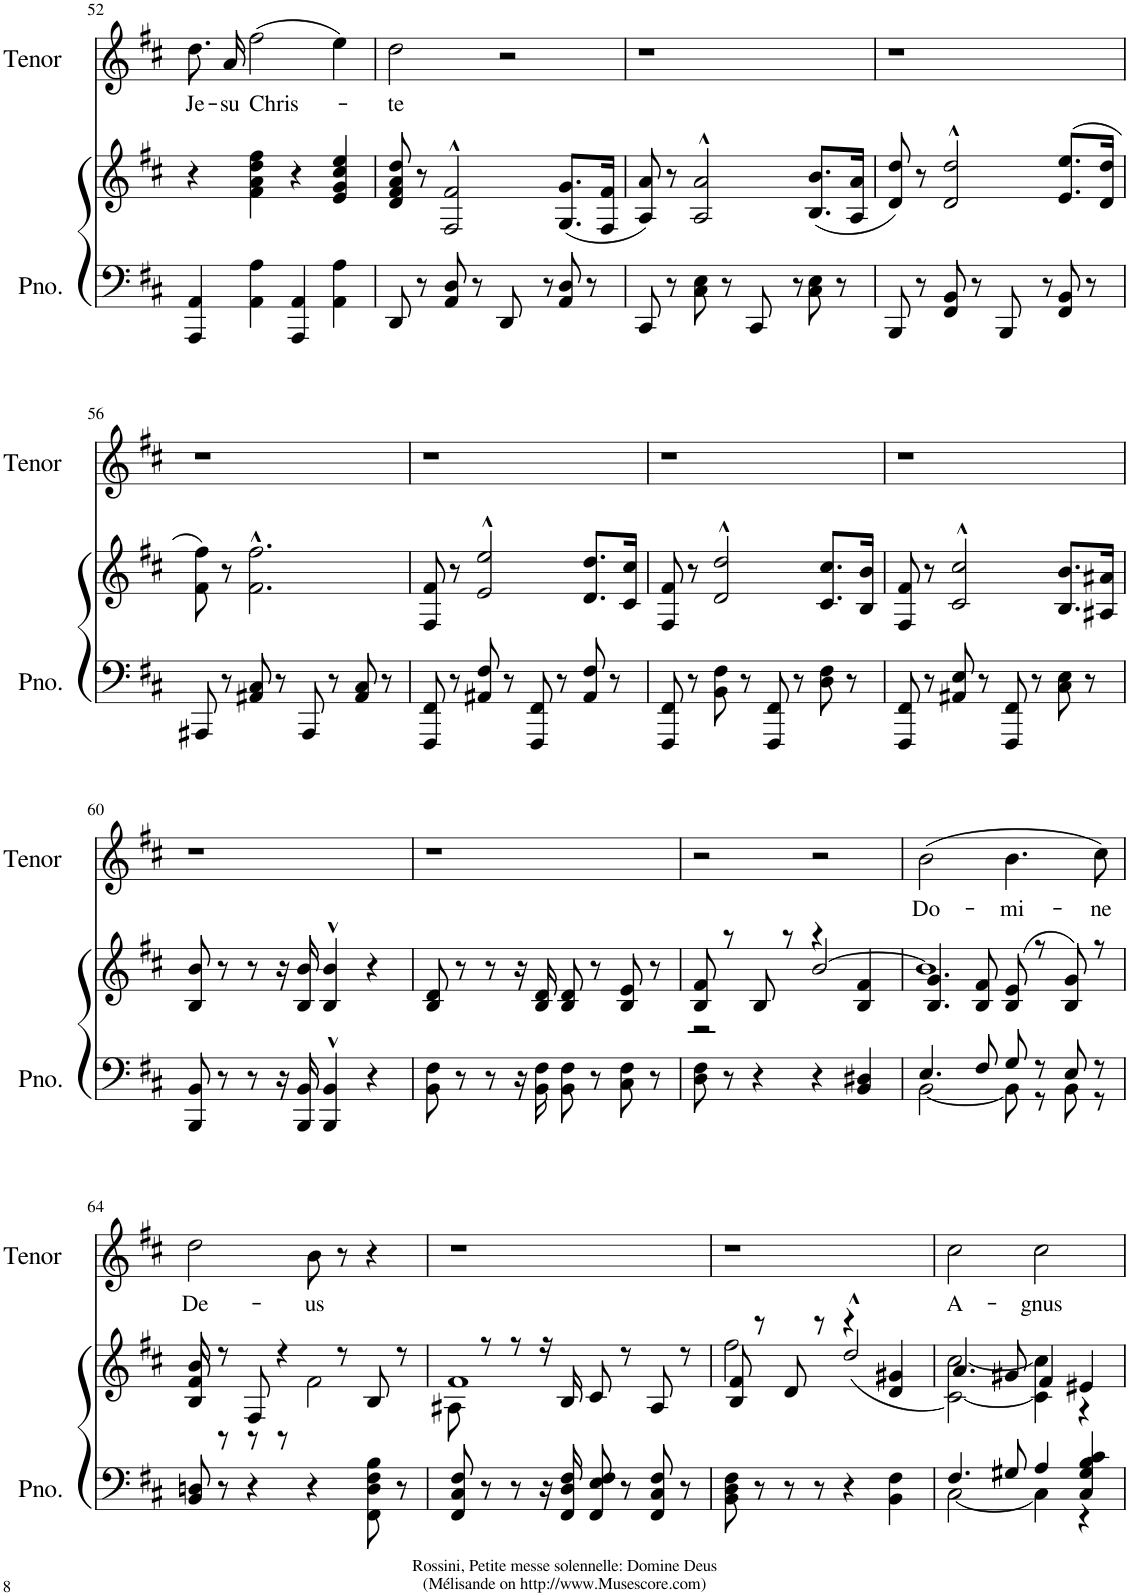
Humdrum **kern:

**kern	**kern	**kern	**text
*part3	*part2	*part1	*part1
*staff3	*staff2	*staff1	*staff1
*I"Piano	*I"Acoustic G	*I"Tenor	*
*I'Pno.	*	*I'Tenor	*
!!LO:PB:g=z
*clefF4	*clefG2	*clefG2	*
*k[f#c#]	*k[f#c#]	*k[f#c#]	*
*M4/4	*M4/4	*M4/4	*
=52	=52	=52	=52
!	!	!	!LO:LY:b
4AAA/ 4AA/	4r	8.dd\L	Je-
!	!	!	!LO:LY:b
.	.	16a\Jk	-su
!	!	!	!LO:LY:b
4AA\ 4A\	4f#\ 4a\ 4dd\ 4ff#\	(2ff#\	Chris-
4AAA/ 4AA/	4r	.	.
4AA\ 4A\	4e/ 4g/ 4cc#/ 4ee/	4ee\)	.
=53	=53	=53	=53
!	!	!	!LO:LY:b
8DD/	8d/ 8f#/ 8a/ 8dd/	2dd\	-te
8r	8r	.	.
8AA/ 8D/	2F#/^^ 2f#/^^	.	.
8r	.	.	.
8DD/	.	2r	.
8r	.	.	.
8AA/ 8D/	(8.G/ 8.g/L	.	.
8r	.	.	.
.	16F#/ 16f#/Jk	.	.
=54	=54	=54	=54
8CC#/	8A/ 8a/)	1r	.
8r	8r	.	.
8C#\ 8E\	2A/^^ 2a/^^	.	.
8r	.	.	.
8CC#/	.	.	.
8r	.	.	.
8C#\ 8E\	(8.B/ 8.b/L	.	.
8r	.	.	.
.	16A/ 16a/Jk	.	.
=55	=55	=55	=55
8BBB/	8d/ 8dd/)	1r	.
8r	8r	.	.
8FF#/ 8BB/	2d/^^ 2dd/^^	.	.
8r	.	.	.
8BBB/	.	.	.
8r	.	.	.
8FF#/ 8BB/	(8.e/ 8.ee/L	.	.
8r	.	.	.
.	16d/ 16dd/Jk	.	.
!!LO:LB:g=z
=56	=56	=56	=56
8AAA#X/	8f#\ 8ff#\)	1r	.
8r	8r	.	.
8AA#X/ 8C#/	2.f#\^^ 2.ff#\^^	.	.
8r	.	.	.
8AAA#/	.	.	.
8r	.	.	.
8AA#/ 8C#/	.	.	.
8r	.	.	.
=57	=57	=57	=57
8FFF#/ 8FF#/	8F#/ 8f#/	1r	.
8r	8r	.	.
8AA#X/ 8F#/	2e/^^ 2ee/^^	.	.
8r	.	.	.
8FFF#/ 8FF#/	.	.	.
8r	.	.	.
8AA#/ 8F#/	8.d/ 8.dd/L	.	.
8r	.	.	.
.	16c#/ 16cc#/Jk	.	.
=58	=58	=58	=58
8FFF#/ 8FF#/	8F#/ 8f#/	1r	.
8r	8r	.	.
8BB\ 8F#\	2d/^^ 2dd/^^	.	.
8r	.	.	.
8FFF#/ 8FF#/	.	.	.
8r	.	.	.
8D\ 8F#\	8.c#/ 8.cc#/L	.	.
8r	.	.	.
.	16B/ 16b/Jk	.	.
=59	=59	=59	=59
8FFF#/ 8FF#/	8F#/ 8f#/	1r	.
8r	8r	.	.
8AA#X/ 8E/	2c#/^^ 2cc#/^^	.	.
8r	.	.	.
8FFF#/ 8FF#/	.	.	.
8r	.	.	.
8C#\ 8E\	8.B/ 8.b/L	.	.
8r	.	.	.
.	16A#X/ 16a#X/Jk	.	.
!!LO:LB:g=z
=60	=60	=60	=60
8BBB/ 8BB/	8B/ 8b/	1r	.
8r	8r	.	.
8r	8r	.	.
16r	16r	.	.
16BBB/ 16BB/	16B/ 16b/	.	.
4BBB/^^ 4BB/^^	4B/^^ 4b/^^	.	.
4r	4r	.	.
=61	=61	=61	=61
8BB\ 8F#\	8B/ 8d/	1r	.
8r	8r	.	.
8r	8r	.	.
16r	16r	.	.
16BB\ 16F#\	16B/ 16d/	.	.
8BB\ 8F#\	8B/ 8d/	.	.
8r	8r	.	.
8C#\ 8F#\	8B/ 8e/	.	.
8r	8r	.	.
=62	=62	=62	=62
*	*^	*	*
8D\ 8F#\	8B/ 8f#/	2r	2r	.
8r	8r	.	.	.
4r	8B/	.	.	.
.	8r	.	.	.
4r	4r	[2b/	2r	.
4BB/ 4D#X/	4B/ 4f#/	.	.	.
=63	=63	=63	=63	=63
*^	*	*	*	*
!	!	!	!	!	!LO:LY:b
4.E/	[2BB\	4.B/ 4.g/	1b]	(2b\	Do-
8F#/	.	8B/ 8f#/	.	.	.
!	!	!	!	!	!LO:LY:b
8G/	8BB\]	(8B/ 8e/	.	4.b\	-mi-
8r	8r	8r	.	.	.
8E/	8BB\	8B/ 8g/)	.	.	.
!	!	!	!	!	!LO:LY:b
8r	8r	8r	.	8cc#\)	-ne
!!LO:LB:g=z
=64	=64	=64	=64	=64	=64
!	!	!	!	!	!LO:LY:b
*v	*v	*	*	*	*
8BB/ 8Dn/	8B/ 8f#/	8b/	2dd\	De-
8r	8r	8r	.	.
4r	8F#/	8r	.	.
.	4r	8r	.	.
!	!	!	!	!LO:LY:b
4r	.	2f#\	8b\	-us
.	8r	.	8r	.
8FF#\ 8D\ 8F#\ 8B\	8B/	.	4r	.
8r	8r	.	.	.
=65	=65	=65	=65	=65
8FF#/ 8C#/ 8F#/	8A#X\	1f#	1r	.
8r	8r	.	.	.
8r	8r	.	.	.
16r	16r	.	.	.
16FF#/ 16D/ 16F#/	16B/	.	.	.
8FF#/ 8E/ 8F#/	8c#/	.	.	.
8r	8r	.	.	.
8FF#/ 8C#/ 8F#/	8A#/	.	.	.
8r	8r	.	.	.
=66	=66	=66	=66	=66
8BB\ 8D\ 8F#\	8B/ 8f#/	2ff#\	1r	.
8r	8r	.	.	.
8r	8d/	.	.	.
8r	8r	.	.	.
4r	4r	(2dd^^/	.	.
4BB\ 4F#\	4d/ 4g#X/	.	.	.
=67	=67	=67	=67	=67
*^	*	*	*	*
!	!	!	!	!	!LO:LY:b
4.F#/	[2C#\	4.a/	[2c#\ [2cc#\)	2cc#\	A-
8G#X/	.	8g#X/	.	.	.
!	!	!	!	!	!LO:LY:b
4A/	4C#\]	4f#/	4c#\] 4cc#\]	2cc#\	-gnus
4C#/ 4G#/ 4B/ 4c#/	4r	4e#X/	4r	.	.
*v	*v	*	*	*	*
*	*v	*v	*	*
=	=	=	=
*-	*-	*-	*-
